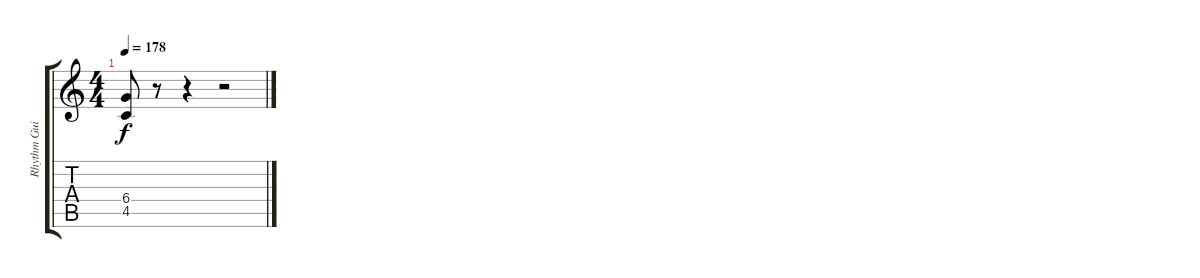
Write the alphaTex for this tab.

\track ("Rhythm Guitar 1 - Kai Hansen" "Rhythm Gui") {instrument distortionguitar}
\staff {score tabs}
\tuning (Eb4 Bb3 Gb3 Db3 Ab2 Eb2) {hide}
\ts (4 4)
\tempo 178
\clef g2
\ks c
(6.4{t} 4.5{t}).8{dy f} r.8 r.4 r.2
